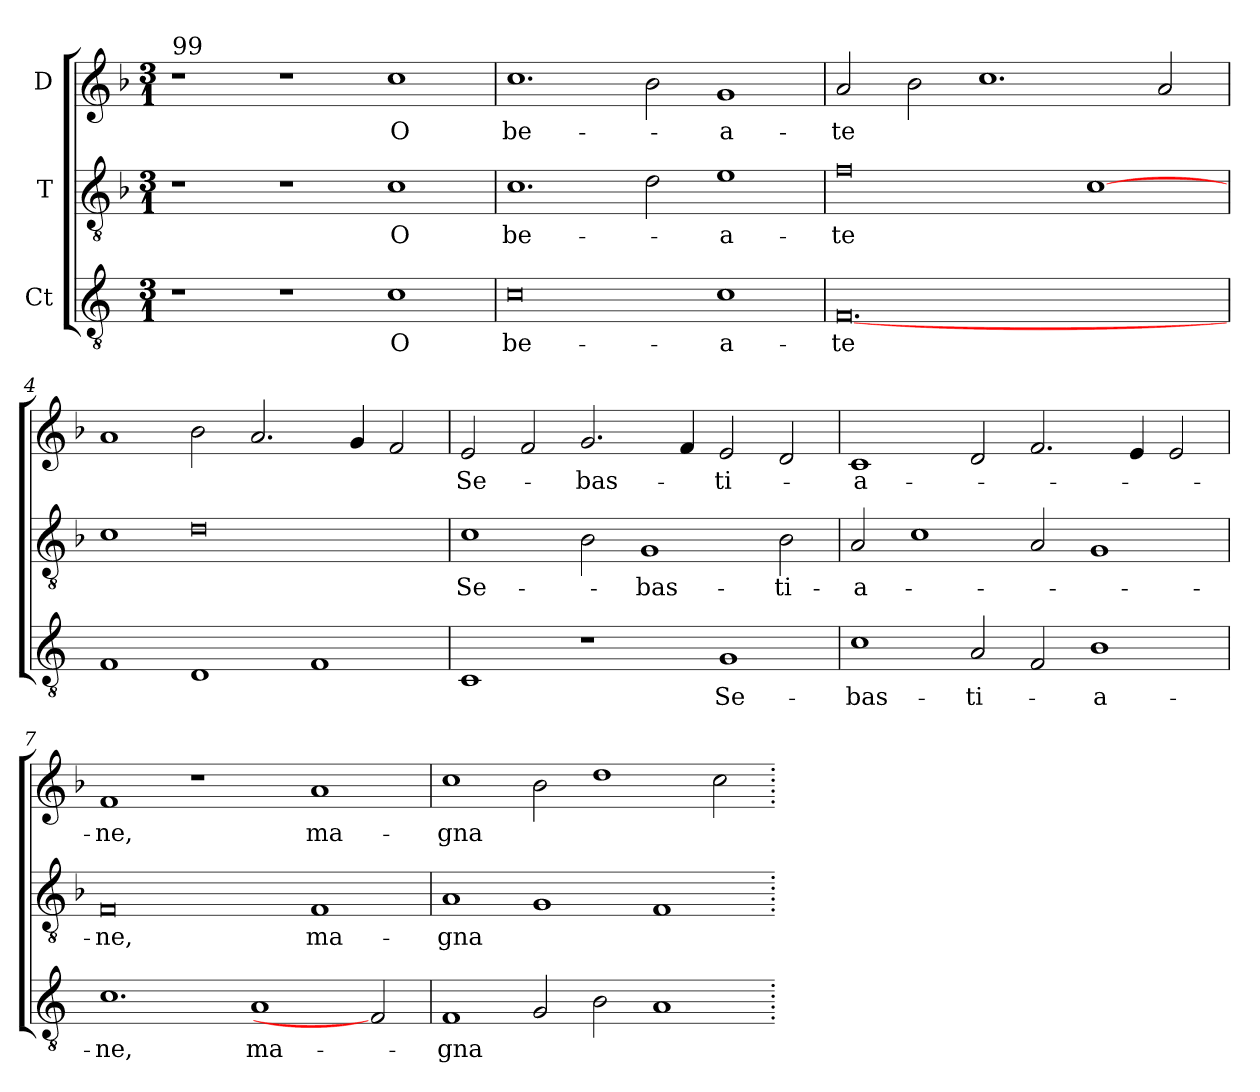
**kern	**text	**kern	**text	**kern	**text
*part3	*part3	*part2	*part2	*part1	*part1
*staff3	*staff3	*staff2	*staff2	*staff1	*staff1
*I"Ct	*	*I"T	*	*I"D	*
!!LO:PB:g=z
*clefGv2	*	*clefGv2	*	*clefG2	*
*ITrd7c12	*	*ITrd7c12	*	*	*
*k[]	*	*k[b-]	*	*k[b-]	*
*C:	*	*F:	*	*F:	*
*M3/1	*	*M3/1	*	*M3/1	*
=1	=1	=1	=1	=1	=1
!	!	!	!	!LO:TX:a:t=99	!
1r	.	1r	.	1r	.
1r	.	1r	.	1r	.
!	!LO:LY:b:color=#000000	!	!	!	!
!	!	!	!LO:LY:b:color=#000000	!	!
!	!	!	!	!	!LO:LY:b:color=#000000
1Ci\	O	1Ci\	O	1cci\	O
=2	=2	=2	=2	=2	=2
!	!LO:LY:b:color=#000000	!	!	!	!
!	!	!	!LO:LY:b:color=#000000	!	!
!	!	!	!	!	!LO:LY:b:color=#000000
0Ci\	be-	1.Ci\	be-	1.cci\	be-
.	.	2Di\	.	2b-i\	.
!	!LO:LY:b:color=#000000	!	!	!	!
!	!	!	!LO:LY:b:color=#000000	!	!
!	!	!	!	!	!LO:LY:b:color=#000000
1Ci\	-a-	1Ei\	-a-	1gi/	-a-
=3	=3	=3	=3	=3	=3
!	!LO:LY:b:color=#000000	!	!	!	!
!	!	!	!LO:LY:b:color=#000000	!	!
!	!	!	!	!	!LO:LY:b:color=#000000
[0.FFi/	-te	0Fi\	-te	2ai/	-te
.	.	.	.	2b-i\	.
.	.	.	.	1.cci\	.
.	.	[1Ci\	.	.	.
.	.	.	.	2ai/	.
=4	=4	=4	=4	=4	=4
1FFi/	.	1Ci\	.	1ai/	.
1DDi/	.	0Di\	.	2b-i\	.
.	.	.	.	2.ai/	.
1FFi/	.	.	.	.	.
.	.	.	.	4gi/	.
.	.	.	.	2fi/	.
!!LO:LB:g=z
=5	=5	=5	=5	=5	=5
!	!	!	!LO:LY:b:color=#000000	!	!
!	!	!	!	!	!LO:LY:b:color=#000000
1CCi/	.	1Ci\	Se-	2ei/	Se-
.	.	.	.	2fi/	.
!	!	!	!	!	!LO:LY:b:color=#000000
1r	.	2BB-i\	.	2.gi/	-bas-
!	!	!	!LO:LY:b:color=#000000	!	!
.	.	1GGi/	-bas-	.	.
.	.	.	.	4fi/	.
!	!LO:LY:b:color=#000000	!	!	!	!
!	!	!	!	!	!LO:LY:b:color=#000000
1GGi/	Se-	.	.	2ei/	-ti-
!	!	!	!LO:LY:b:color=#000000	!	!
.	.	2BB-i\	-ti-	2di/	.
=6	=6	=6	=6	=6	=6
!	!LO:LY:b:color=#000000	!	!	!	!
!	!	!	!LO:LY:b:color=#000000	!	!
!	!	!	!	!	!LO:LY:b:color=#000000
1Ci\	-bas-	2AAi/	-a-	1ci/	-a-
.	.	1Ci\	.	.	.
!	!LO:LY:b:color=#000000	!	!	!	!
2AAi/	-ti-	.	.	2di/	.
2FFi/	.	2AAi/	.	2.fi/	.
!	!LO:LY:b:color=#000000	!	!	!	!
1BBi/	-a-	1GGi/	.	.	.
.	.	.	.	4ei/	.
.	.	.	.	2ei/	.
=7	=7	=7	=7	=7	=7
!	!LO:LY:b:color=#000000	!	!	!	!
!	!	!	!LO:LY:b:color=#000000	!	!
!	!	!	!	!	!LO:LY:b:color=#000000
1.Ci\	-ne,	0FFi/	-ne,	1fi/	-ne,
.	.	.	.	1r	.
!	!LO:LY:b:color=#000000	!	!	!	!
1AAi/	ma-	.	.	.	.
!	!	!	!LO:LY:b:color=#000000	!	!
!	!	!	!	!	!LO:LY:b:color=#000000
.	.	1FFi/	ma-	1ai/	ma-
2FFi/]	.	.	.	.	.
=8	=8	=8	=8	=8	=8
!	!LO:LY:b:color=#000000	!	!	!	!
!	!	!	!LO:LY:b:color=#000000	!	!
!	!	!	!	!	!LO:LY:b:color=#000000
1FFi/	-gna	1AAi/	-gna	1cci\	-gna
2GGi/	.	1GGi/	.	2b-i\	.
2BBi\	.	.	.	1ddi\	.
1AAi/	.	1FFi/	.	.	.
.	.	.	.	2cci\	.
=.	=.	=.	=.	=.	=.
*-	*-	*-	*-	*-	*-
